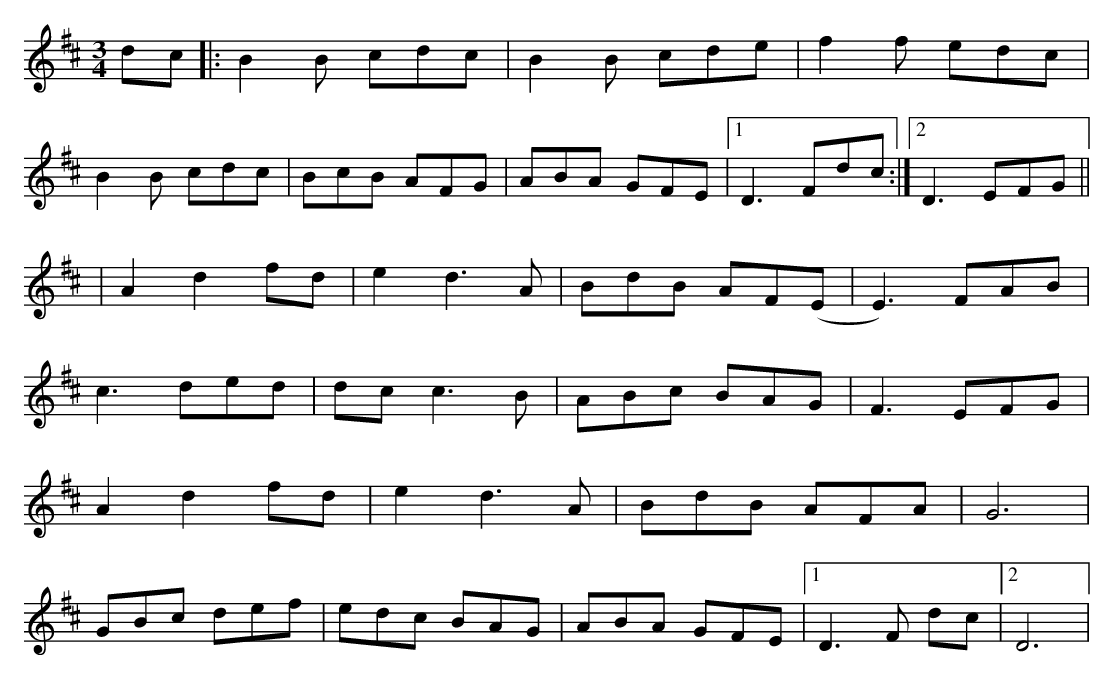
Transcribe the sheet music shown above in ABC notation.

X:1
M:3/4
K:D
dc|:B2B cdc|B2 B cde|f2 f edc|
B2 B cdc|BcB AFG|ABA GFE|1 D3Fdc:|2 D3 EFG||
|A2 d2 fd|e2 d3 A|BdB AF(E|E3) FAB|
c3 ded|dc c3 B|ABc BAG|F3 EFG|
A2 d2 fd|e2 d3 A|BdB AFA|G6|
GBc def|edc BAG|ABA GFE|1 D3 F dc|2 D6|
